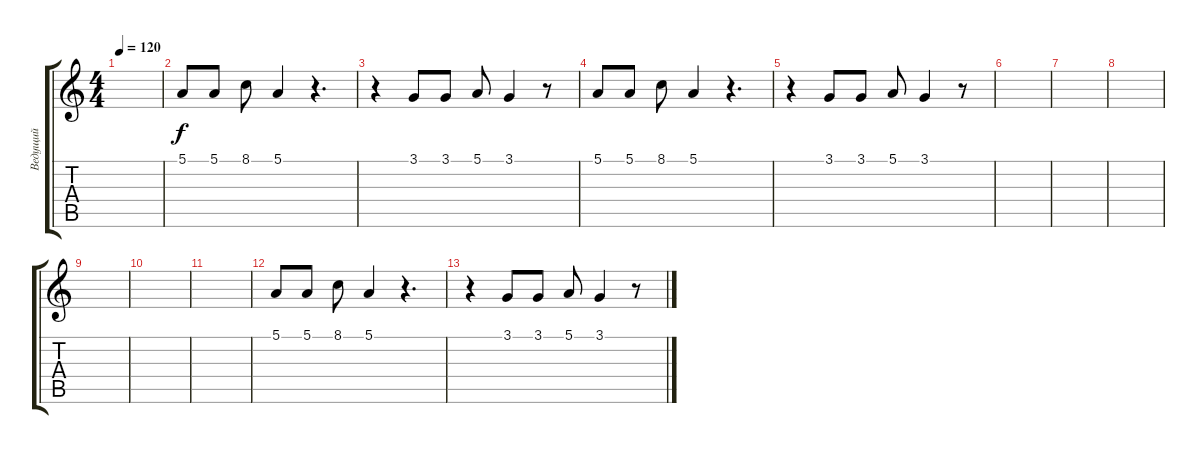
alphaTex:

\track ("Ведущий" "Ведущий") {instrument vibraphone}
\staff {score tabs}
\tuning (E4 B3 G3 D3 A2 E2) {hide}
\ts (4 4)
\tempo 120
\clef g2
\ks c
|
5.1.8 5.1.8 8.1.8 5.1.4 r.4{d} |
r.4 3.1.8 3.1.8 5.1.8 3.1.4 r.8 |
5.1.8 5.1.8 8.1.8 5.1.4 r.4{d} |
r.4 3.1.8 3.1.8 5.1.8 3.1.4 r.8 |
|
|
|
|
|
|
5.1.8 5.1.8 8.1.8 5.1.4 r.4{d} |
r.4 3.1.8 3.1.8 5.1.8 3.1.4 r.8
